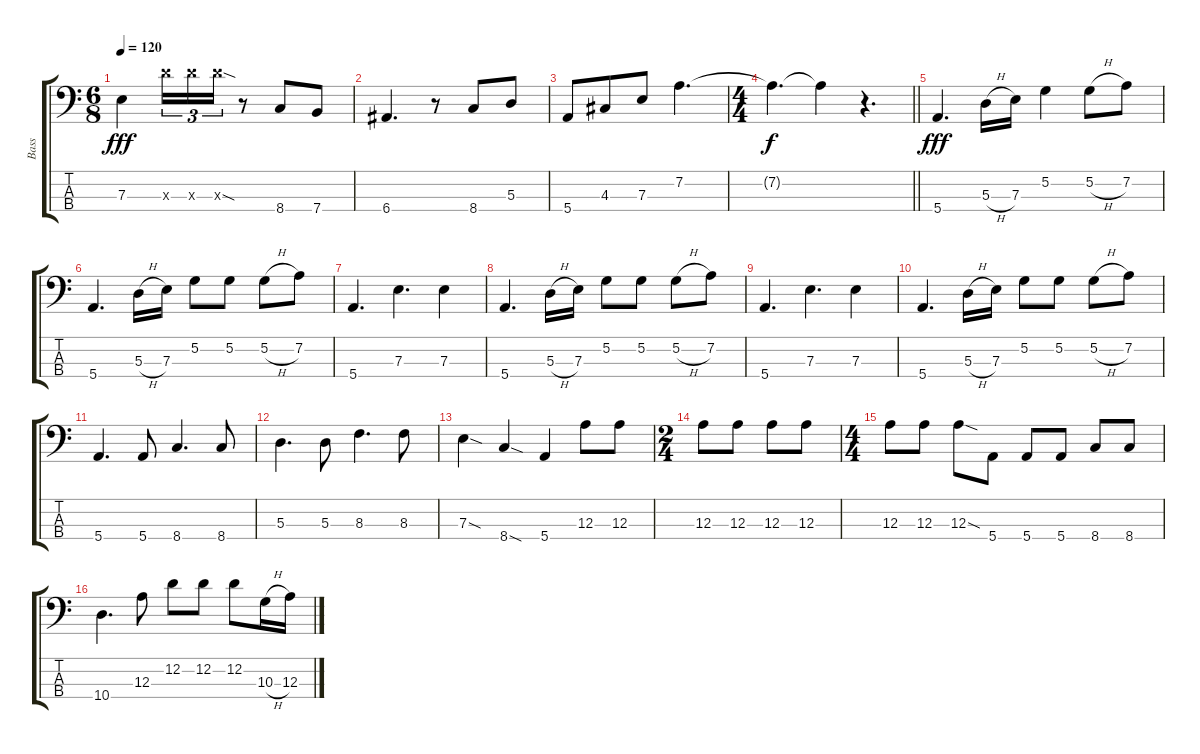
\track ("Bass" "Bass") {instrument electricbassfinger}
\staff {score tabs}
\tuning (G2 D2 A1 E1) {hide}
\ts (6 8)
\tempo 120
\clef f4
\ks c
7.3.4{dy fff} 17.3{x}.16{tu (3 2)} 17.3{x}.16{tu (3 2)} 17.3{sod x}.16{tu (3 2)} r.8 8.4.8 7.4.8 |
6.4.4{d} r.8 8.4.8 5.3.8 |
5.4.8 4.3.8 7.3.8 7.2.4{d} |
\ts (4 4)
\barLineRight lightlight
7.2{t}.4{d dy f} 7.2{t}.4 r.4{d} |
5.4.4{d dy fff} 5.3{h}.16 7.3.16 5.2.4 5.2{h}.8 7.2.8 |
5.4.4{d} 5.3{h}.16 7.3.16 5.2.8 5.2.8 5.2{h}.8 7.2.8 |
5.4.4{d} 7.3.4{d} 7.3.4 |
5.4.4{d} 5.3{h}.16 7.3.16 5.2.8 5.2.8 5.2{h}.8 7.2.8 |
5.4.4{d} 7.3.4{d} 7.3.4 |
5.4.4{d} 5.3{h}.16 7.3.16 5.2.8 5.2.8 5.2{h}.8 7.2.8 |
5.4.4{d} 5.4.8 8.4.4{d} 8.4.8 |
5.3.4{d} 5.3.8 8.3.4{d} 8.3.8 |
7.3{sod}.4 8.4{sod}.4 5.4.4 12.3.8 12.3.8 |
\ts (2 4)
12.3.8 12.3.8 12.3.8 12.3.8 |
\ts (4 4)
12.3.8 12.3.8 12.3{sod}.8 5.4.8 5.4.8 5.4.8 8.4.8 8.4.8 |
10.4.4{d} 12.3.8 12.2.8 12.2.8 12.2.8 10.3{h}.16 12.3.16
